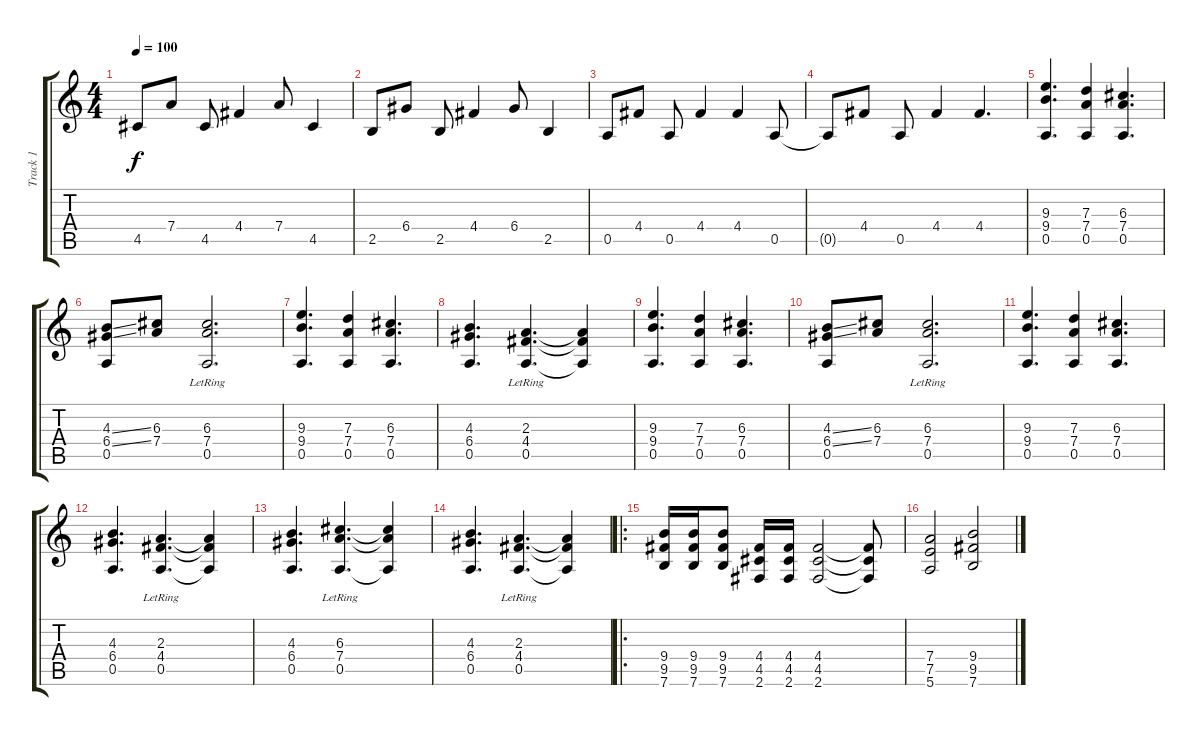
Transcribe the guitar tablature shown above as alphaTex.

\track ("Track 1" "Track 1") {instrument acousticguitarsteel}
\staff {score tabs}
\tuning (E4 B3 G3 D3 A2 E2) {hide}
\ts (4 4)
\tempo 100
\clef g2
\ks c
4.5.8{dy f} 7.4.8 4.5.8 4.4.4 7.4.8 4.5.4 |
2.5.8 6.4.8 2.5.8 4.4.4 6.4.8 2.5.4 |
0.5.8 4.4.8 0.5.8 4.4.4 4.4.4 0.5.8 |
0.5{t}.8 4.4.8 0.5.8 4.4.4 4.4.4{d} |
(9.3 9.4 0.5).4{d} (7.3 7.4 0.5).4 (6.3 7.4 0.5).4{d} |
(4.3{ss} 6.4{ss} 0.5).8 (6.3 7.4).8 (6.3 7.4 0.5{lr}).2{d} |
(9.3 9.4 0.5).4{d} (7.3 7.4 0.5).4 (6.3 7.4 0.5).4{d} |
(4.3 6.4 0.5).4{d} (2.3{lr} 4.4 0.5).4{d} (2.3{t} 4.4{t} 0.5{t}).4 |
(9.3 9.4 0.5).4{d} (7.3 7.4 0.5).4 (6.3 7.4 0.5).4{d} |
(4.3{ss} 6.4{ss} 0.5).8 (6.3 7.4).8 (6.3 7.4{lr} 0.5).2{d} |
(9.3 9.4 0.5).4{d} (7.3 7.4 0.5).4 (6.3 7.4 0.5).4{d} |
(4.3 6.4 0.5).4{d} (2.3 4.4{lr} 0.5).4{d} (2.3{t} 4.4{t} 0.5{t}).4 |
(4.3 6.4 0.5).4{d} (6.3 7.4{lr} 0.5).4{d} (6.3{t} 7.4{t} 0.5{t}).4 |
(4.3 6.4 0.5).4{d} (2.3 4.4{lr} 0.5).4{d} (2.3{t} 4.4{t} 0.5{t}).4 |
\ro
(9.4 9.5 7.6).16 (9.4 9.5 7.6).16 (9.4 9.5 7.6).8 (4.4 4.5 2.6).16 (4.4 4.5 2.6).16 (4.4 4.5 2.6).2 (4.4{t} 4.5{t} 2.6{t}).8 |
(7.4 7.5 5.6).2 (9.4 9.5 7.6).2
